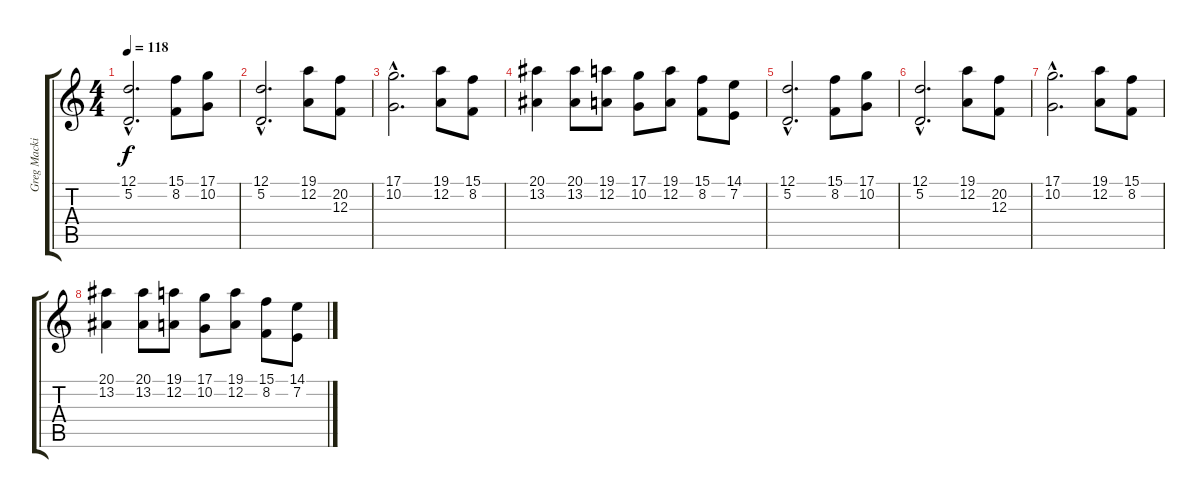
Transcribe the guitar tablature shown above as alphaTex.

\track ("Greg Mackintosh" "Greg Macki") {instrument acousticgrandpiano}
\staff {score tabs}
\tuning (D4 A3 F3 C3 G2 D2) {hide}
\ts (4 4)
\tempo 118
\clef g2
\ks c
(12.1{hac} 5.2{hac}).2{d dy f} (15.1 8.2).8 (17.1 10.2).8 |
(12.1{hac} 5.2{hac}).2{d} (19.1 12.2).8 (20.2 12.3).8 |
(17.1{hac} 10.2{hac}).2{d} (19.1 12.2).8 (15.1 8.2).8 |
(20.1 13.2).4 (20.1 13.2).8 (19.1 12.2).8 (17.1 10.2).8 (19.1 12.2).8 (15.1 8.2).8 (14.1 7.2).8 |
(12.1{hac} 5.2{hac}).2{d} (15.1 8.2).8 (17.1 10.2).8 |
(12.1{hac} 5.2{hac}).2{d} (19.1 12.2).8 (20.2 12.3).8 |
(17.1{hac} 10.2{hac}).2{d} (19.1 12.2).8 (15.1 8.2).8 |
(20.1 13.2).4 (20.1 13.2).8 (19.1 12.2).8 (17.1 10.2).8 (19.1 12.2).8 (15.1 8.2).8 (14.1 7.2).8
